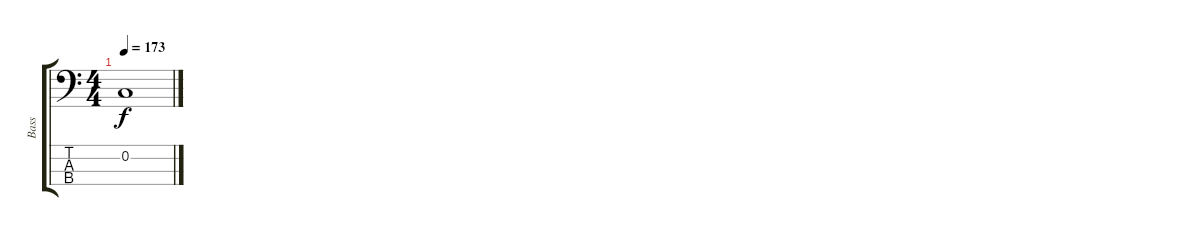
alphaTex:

\track ("Bass" "Bass") {instrument electricbasspick}
\staff {score tabs}
\tuning (F2 C2 G1 C1) {hide}
\ts (4 4)
\tempo 173
\clef f4
\ks c
0.2{t}.1{dy f}
